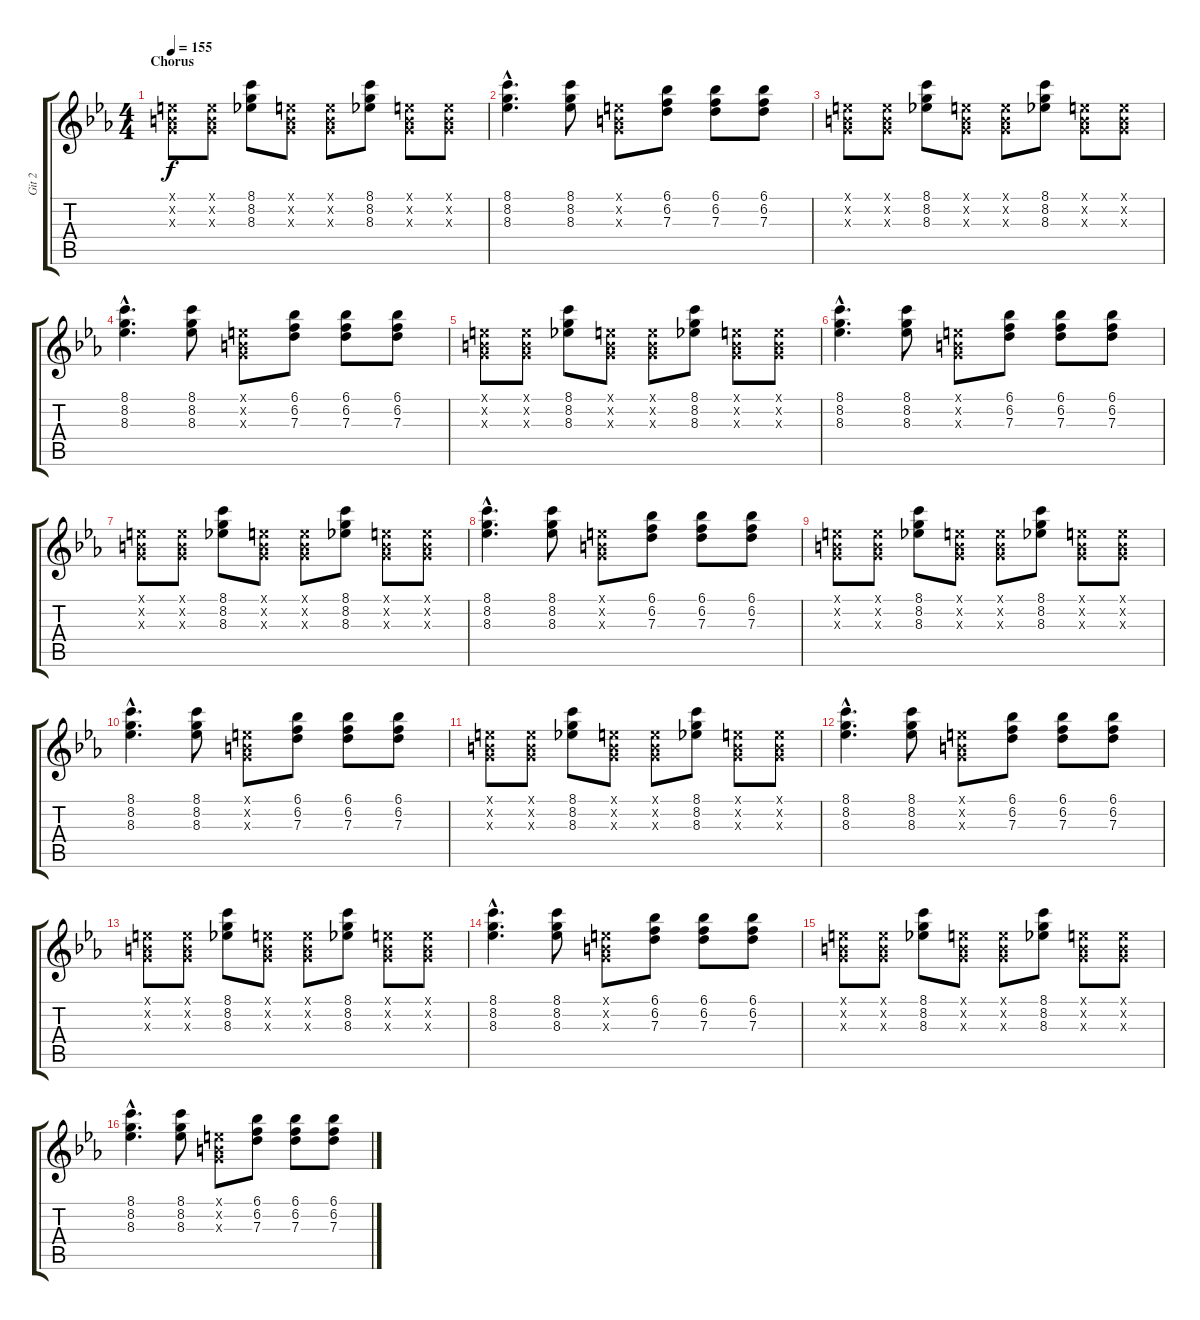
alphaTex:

\track ("Git 2" "Git 2") {instrument distortionguitar}
\staff {score tabs}
\tuning (E4 B3 G3 D3 A2 E2) {hide}
\ts (4 4)
\section ("" "Chorus")
\tempo 155
\clef g2
\ks eb
(0.1{x} 0.2{x} 0.3{x}).8{dy f} (0.1{x} 0.2{x} 0.3{x}).8 (8.1 8.2 8.3).8 (0.1{x} 0.2{x} 0.3{x}).8 (0.1{x} 0.2{x} 0.3{x}).8 (8.1 8.2 8.3).8 (0.1{x} 0.2{x} 0.3{x}).8 (0.1{x} 0.2{x} 0.3{x}).8 |
(8.1{hac} 8.2{hac} 8.3{hac}).4{d} (8.1 8.2 8.3).8 (0.1{x} 0.2{x} 0.3{x}).8 (6.1 6.2 7.3).8 (6.1 6.2 7.3).8 (6.1 6.2 7.3).8 |
(0.1{x} 0.2{x} 0.3{x}).8 (0.1{x} 0.2{x} 0.3{x}).8 (8.1 8.2 8.3).8 (0.1{x} 0.2{x} 0.3{x}).8 (0.1{x} 0.2{x} 0.3{x}).8 (8.1 8.2 8.3).8 (0.1{x} 0.2{x} 0.3{x}).8 (0.1{x} 0.2{x} 0.3{x}).8 |
(8.1{hac} 8.2{hac} 8.3{hac}).4{d} (8.1 8.2 8.3).8 (0.1{x} 0.2{x} 0.3{x}).8 (6.1 6.2 7.3).8 (6.1 6.2 7.3).8 (6.1 6.2 7.3).8 |
(0.1{x} 0.2{x} 0.3{x}).8 (0.1{x} 0.2{x} 0.3{x}).8 (8.1 8.2 8.3).8 (0.1{x} 0.2{x} 0.3{x}).8 (0.1{x} 0.2{x} 0.3{x}).8 (8.1 8.2 8.3).8 (0.1{x} 0.2{x} 0.3{x}).8 (0.1{x} 0.2{x} 0.3{x}).8 |
(8.1{hac} 8.2{hac} 8.3{hac}).4{d} (8.1 8.2 8.3).8 (0.1{x} 0.2{x} 0.3{x}).8 (6.1 6.2 7.3).8 (6.1 6.2 7.3).8 (6.1 6.2 7.3).8 |
(0.1{x} 0.2{x} 0.3{x}).8 (0.1{x} 0.2{x} 0.3{x}).8 (8.1 8.2 8.3).8 (0.1{x} 0.2{x} 0.3{x}).8 (0.1{x} 0.2{x} 0.3{x}).8 (8.1 8.2 8.3).8 (0.1{x} 0.2{x} 0.3{x}).8 (0.1{x} 0.2{x} 0.3{x}).8 |
(8.1{hac} 8.2{hac} 8.3{hac}).4{d} (8.1 8.2 8.3).8 (0.1{x} 0.2{x} 0.3{x}).8 (6.1 6.2 7.3).8 (6.1 6.2 7.3).8 (6.1 6.2 7.3).8 |
(0.1{x} 0.2{x} 0.3{x}).8 (0.1{x} 0.2{x} 0.3{x}).8 (8.1 8.2 8.3).8 (0.1{x} 0.2{x} 0.3{x}).8 (0.1{x} 0.2{x} 0.3{x}).8 (8.1 8.2 8.3).8 (0.1{x} 0.2{x} 0.3{x}).8 (0.1{x} 0.2{x} 0.3{x}).8 |
(8.1{hac} 8.2{hac} 8.3{hac}).4{d} (8.1 8.2 8.3).8 (0.1{x} 0.2{x} 0.3{x}).8 (6.1 6.2 7.3).8 (6.1 6.2 7.3).8 (6.1 6.2 7.3).8 |
(0.1{x} 0.2{x} 0.3{x}).8 (0.1{x} 0.2{x} 0.3{x}).8 (8.1 8.2 8.3).8 (0.1{x} 0.2{x} 0.3{x}).8 (0.1{x} 0.2{x} 0.3{x}).8 (8.1 8.2 8.3).8 (0.1{x} 0.2{x} 0.3{x}).8 (0.1{x} 0.2{x} 0.3{x}).8 |
(8.1{hac} 8.2{hac} 8.3{hac}).4{d} (8.1 8.2 8.3).8 (0.1{x} 0.2{x} 0.3{x}).8 (6.1 6.2 7.3).8 (6.1 6.2 7.3).8 (6.1 6.2 7.3).8 |
(0.1{x} 0.2{x} 0.3{x}).8 (0.1{x} 0.2{x} 0.3{x}).8 (8.1 8.2 8.3).8 (0.1{x} 0.2{x} 0.3{x}).8 (0.1{x} 0.2{x} 0.3{x}).8 (8.1 8.2 8.3).8 (0.1{x} 0.2{x} 0.3{x}).8 (0.1{x} 0.2{x} 0.3{x}).8 |
(8.1{hac} 8.2{hac} 8.3{hac}).4{d} (8.1 8.2 8.3).8 (0.1{x} 0.2{x} 0.3{x}).8 (6.1 6.2 7.3).8 (6.1 6.2 7.3).8 (6.1 6.2 7.3).8 |
(0.1{x} 0.2{x} 0.3{x}).8 (0.1{x} 0.2{x} 0.3{x}).8 (8.1 8.2 8.3).8 (0.1{x} 0.2{x} 0.3{x}).8 (0.1{x} 0.2{x} 0.3{x}).8 (8.1 8.2 8.3).8 (0.1{x} 0.2{x} 0.3{x}).8 (0.1{x} 0.2{x} 0.3{x}).8 |
(8.1{hac} 8.2{hac} 8.3{hac}).4{d} (8.1 8.2 8.3).8 (0.1{x} 0.2{x} 0.3{x}).8 (6.1 6.2 7.3).8 (6.1 6.2 7.3).8 (6.1 6.2 7.3).8
